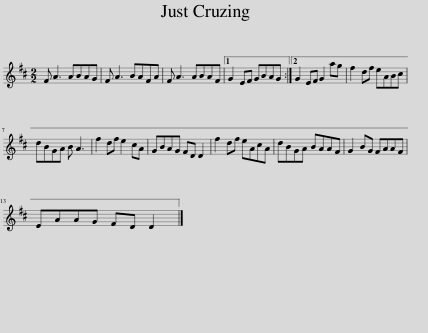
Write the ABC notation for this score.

X:1
L:1/8
M:2/2
I:linebreak $
K:D
V:1 treble
V:1
 F A3 ABAG | F A3 BAFA | F A3 ABAF |1 G2 EF GBAG :|2 G2 EF G2 ag | %5
 f2 df eABc |$ dBGA B A3 | f2 df e2 cA | GBAG FD D2 | f2 df eAcA | %10
 dBGA BAAF | G2 BG FAAF |$ EAAG FD D2 |] %13
